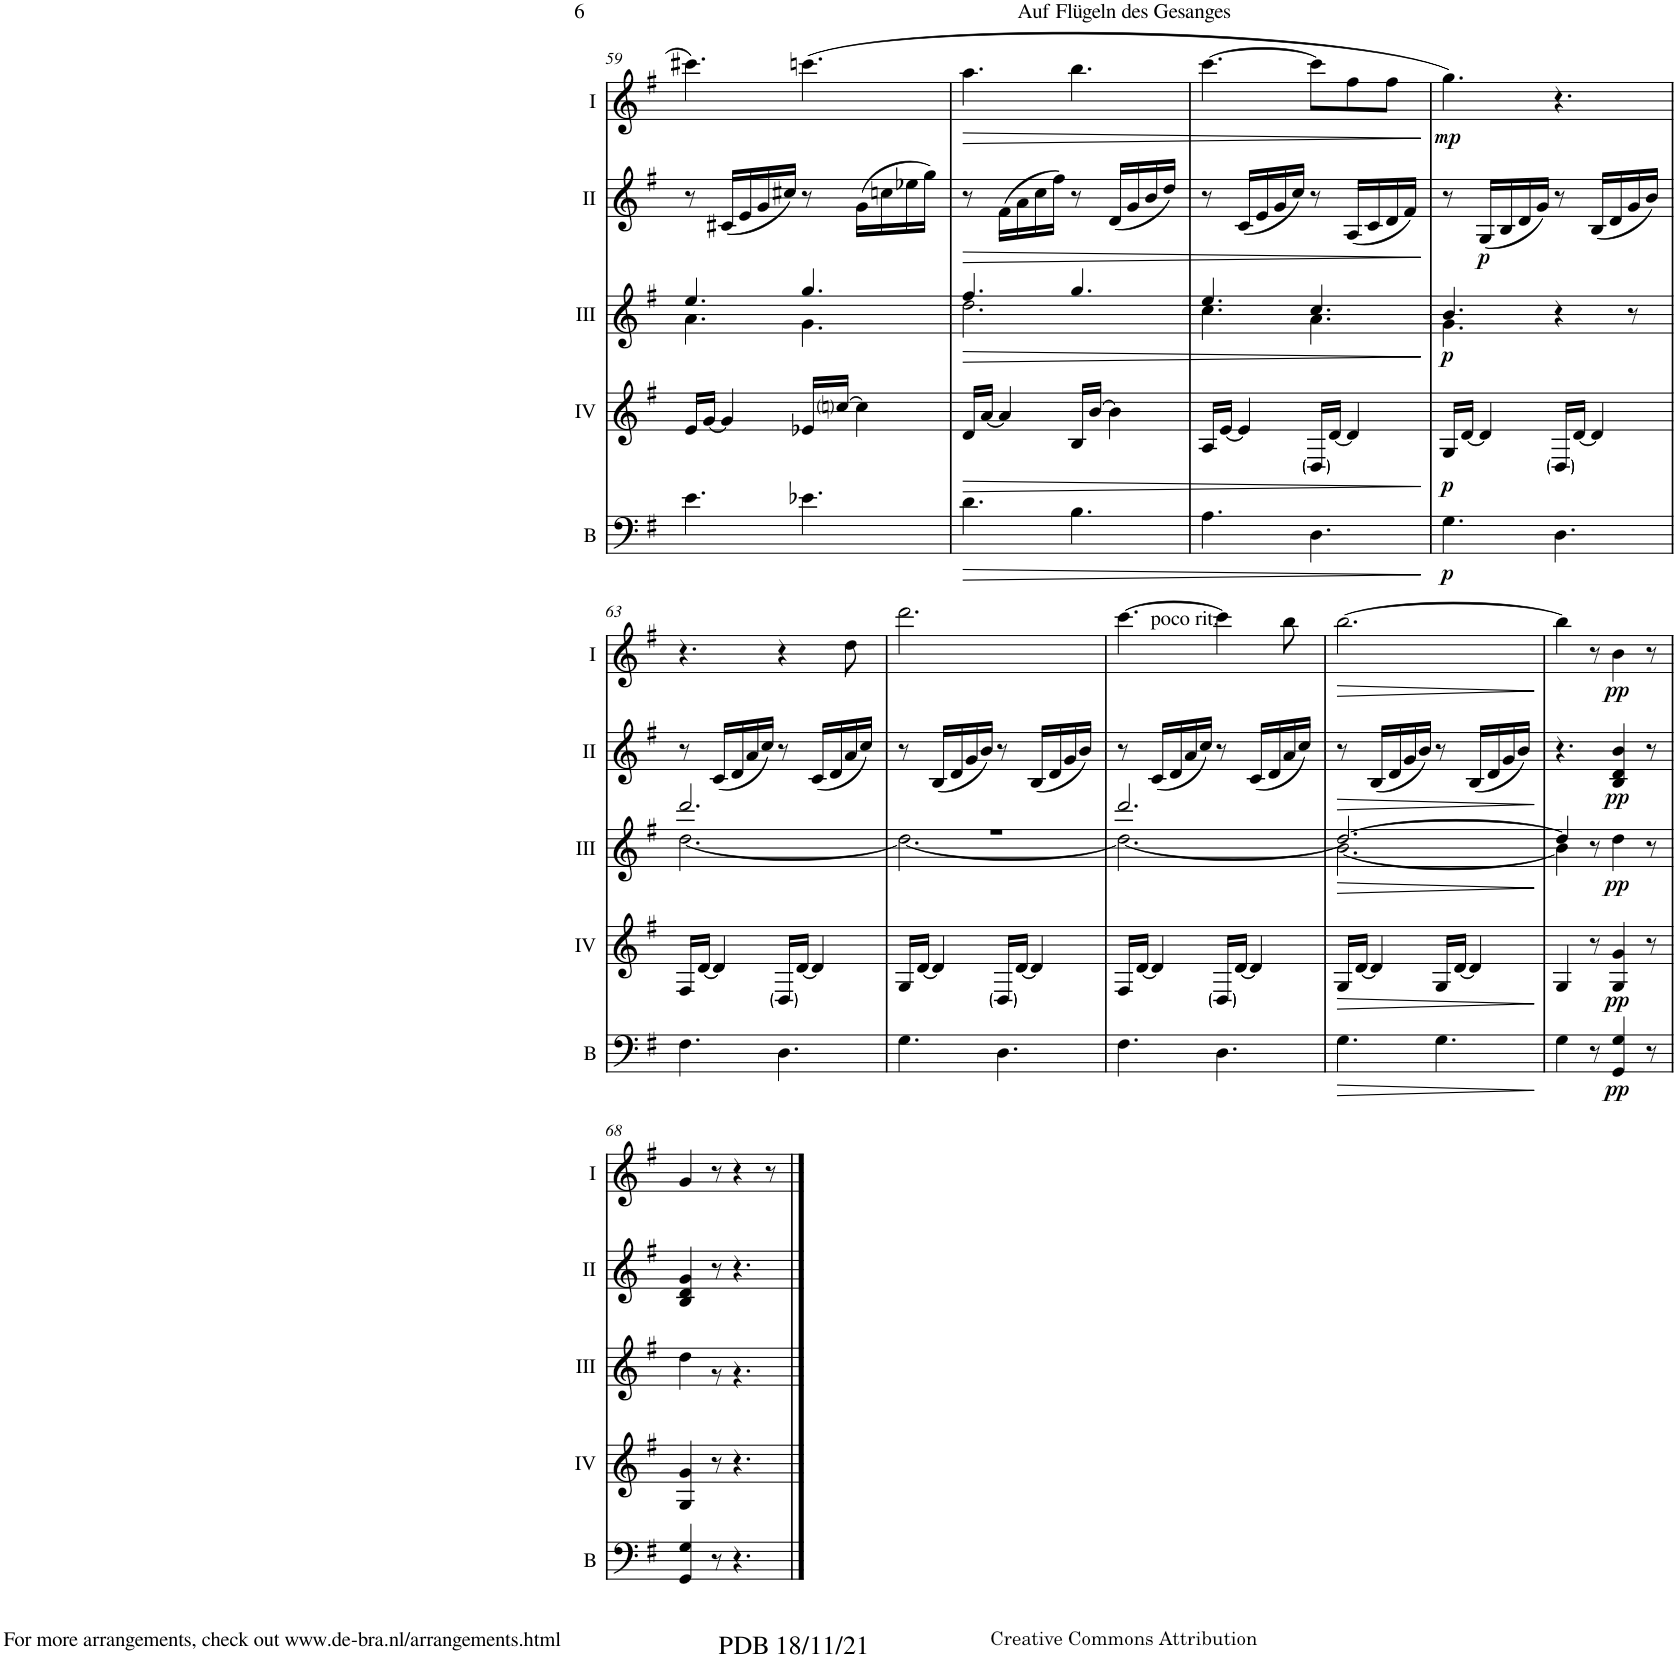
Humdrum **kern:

**kern	**dynam	**kern	**dynam	**kern	**dynam	**kern	**dynam	**kern	**dynam
*part5	*part5	*part4	*part4	*part3	*part3	*part2	*part2	*part1	*part1
*staff5	*staff5	*staff4	*staff4	*staff3	*staff3	*staff2	*staff2	*staff1	*staff1
*I"Bass	*	*I"Acc. 4	*	*I"Acc. 3	*	*I"Acc. 2	*	*I"Acc. 1	*
*I'B	*	*	*	*	*	*	*	*	*
!!LO:PB:g=z
*clefF4	*	*clefG2	*	*clefG2	*	*clefG2	*	*clefG2	*
*Trd7c12	*	*Trd7c12	*	*Trd7c12	*	*	*	*	*
*k[f#]	*	*k[f#]	*	*k[f#]	*	*k[f#]	*	*k[f#]	*
*M6/8	*	*M6/8	*	*M6/8	*	*M6/8	*	*M6/8	*
=59	=59	=59	=59	=59	=59	=59	=59	=59	=59
*	*	*	*	*^	*	*	*	*	*
4.e\	.	16e/LL	.	4.ee/	4.a\	.	8r	.	4.cc#X\	.
.	.	[16g/JJ	.	.	.	.	.	.	.	.
.	.	4g/]	.	.	.	.	(16c#X/LL	.	.	.
.	.	.	.	.	.	.	16e/	.	.	.
.	.	.	.	.	.	.	16g/	.	.	.
.	.	.	.	.	.	.	16cc#X/JJ)	.	.	.
4.e-X\	.	16e-X/LL	.	4.gg/	4.g\	.	8r	.	(4.ccn\	.
.	.	[16ccni/JJ	.	.	.	.	.	.	.	.
.	.	4cc\]	.	.	.	.	(16g\LL	.	.	.
.	.	.	.	.	.	.	16ccn\	.	.	.
.	.	.	.	.	.	.	16ee-X\	.	.	.
.	.	.	.	.	.	.	16gg\JJ)	.	.	.
=60	=60	=60	=60	=60	=60	=60	=60	=60	=60	=60
!	!LO:HP:b	!	!LO:HP:b	!	!	!LO:HP:b	!	!LO:HP:b	!	!LO:HP:b
4.d\	>	16d/LL	>	4.ff#/	2.dd\	>	8r	>	4.a\	>
.	.	[16a/JJ	.	.	.	.	.	.	.	.
.	.	4a/]	.	.	.	.	(16f#\LL	.	.	.
.	.	.	.	.	.	.	16a\	.	.	.
.	.	.	.	.	.	.	16cc\	.	.	.
.	.	.	.	.	.	.	16ff#\JJ)	.	.	.
4.B\	.	16B/LL	.	4.gg/	.	.	8r	.	4.b\	.
.	.	[16b/JJ	.	.	.	.	.	.	.	.
.	.	4b\]	.	.	.	.	(16d/LL	.	.	.
.	.	.	.	.	.	.	16g/	.	.	.
.	.	.	.	.	.	.	16b/	.	.	.
.	.	.	.	.	.	.	16dd/JJ)	.	.	.
=61	=61	=61	=61	=61	=61	=61	=61	=61	=61	=61
4.A\	.	16A/LL	.	4.ee/	4.cc\	.	8r	.	[4.cc\	.
.	.	[16e/JJ	.	.	.	.	.	.	.	.
.	.	4e/]	.	.	.	.	(16c/LL	.	.	.
.	.	.	.	.	.	.	16e/	.	.	.
.	.	.	.	.	.	.	16g/	.	.	.
.	.	.	.	.	.	.	16cc/JJ)	.	.	.
4.D\	.	16D/LL	.	4.cc/	4.a\	.	8r	.	8cc\L]	.
.	.	[16d/JJ	.	.	.	.	.	.	.	.
.	.	4d/]	.	.	.	.	(16A/LL	.	8f#\	.
.	.	.	.	.	.	.	16c/	.	.	.
.	.	.	.	.	.	.	16d/	.	8f#\J	.
.	.	.	.	.	.	.	16f#/JJ)	.	.	.
*	*	*	*	*v	*v	*	*	*	*	*
.	]	.	]	.	]	.	]	.	]
=62	=62	=62	=62	=62	=62	=62	=62	=62	=62
*	*	*	*	*^	*	*	*	*	*
!	!LO:DY:b	!	!LO:DY:b	!	!	!LO:DY:b	!	!	!	!LO:DY:b
4.G\	p	16G/LL	p	4.b/	4.g\	p	8r	.	4.g\)	mp
.	.	[16d/JJ	.	.	.	.	.	.	.	.
!	!	!	!	!	!	!	!	!LO:DY:b	!	!
.	.	4d/]	.	.	.	.	(16G/LL	p	.	.
.	.	.	.	.	.	.	16B/	.	.	.
.	.	.	.	.	.	.	16d/	.	.	.
.	.	.	.	.	.	.	16g/JJ)	.	.	.
4.D\	.	16D/LL	.	4r	4ryy	.	8r	.	4.r	.
.	.	[16d/JJ	.	.	.	.	.	.	.	.
.	.	4d/]	.	.	.	.	(16B/LL	.	.	.
.	.	.	.	.	.	.	16d/	.	.	.
.	.	.	.	8r	8ryy	.	16g/	.	.	.
.	.	.	.	.	.	.	16b/JJ)	.	.	.
!!LO:LB:g=z
=63	=63	=63	=63	=63	=63	=63	=63	=63	=63	=63
4.F#\	.	16F#/LL	.	2.ddd/	[2.dd\	.	8r	.	4.r	.
.	.	[16d/JJ	.	.	.	.	.	.	.	.
.	.	4d/]	.	.	.	.	(16c/LL	.	.	.
.	.	.	.	.	.	.	16d/	.	.	.
.	.	.	.	.	.	.	16a/	.	.	.
.	.	.	.	.	.	.	16cc/JJ)	.	.	.
4.D\	.	16D/LL	.	.	.	.	8r	.	4r	.
.	.	[16d/JJ	.	.	.	.	.	.	.	.
.	.	4d/]	.	.	.	.	(16c/LL	.	.	.
.	.	.	.	.	.	.	16d/	.	.	.
.	.	.	.	.	.	.	16a/	.	8d\	.
.	.	.	.	.	.	.	16cc/JJ)	.	.	.
=64	=64	=64	=64	=64	=64	=64	=64	=64	=64	=64
4.G\	.	16G/LL	.	2.r	2.dd\_	.	8r	.	2.dd\	.
.	.	[16d/JJ	.	.	.	.	.	.	.	.
.	.	4d/]	.	.	.	.	(16B/LL	.	.	.
.	.	.	.	.	.	.	16d/	.	.	.
.	.	.	.	.	.	.	16g/	.	.	.
.	.	.	.	.	.	.	16b/JJ)	.	.	.
4.D\	.	16D/LL	.	.	.	.	8r	.	.	.
.	.	[16d/JJ	.	.	.	.	.	.	.	.
.	.	4d/]	.	.	.	.	(16B/LL	.	.	.
.	.	.	.	.	.	.	16d/	.	.	.
.	.	.	.	.	.	.	16g/	.	.	.
.	.	.	.	.	.	.	16b/JJ)	.	.	.
=65	=65	=65	=65	=65	=65	=65	=65	=65	=65	=65
!	!	!	!	!	!	!	!	!	!LO:TX:a:t=poco rit.	!
4.F#\	.	16F#/LL	.	2.ddd/	2.dd\_	.	8r	.	[4.cc\	.
.	.	[16d/JJ	.	.	.	.	.	.	.	.
.	.	4d/]	.	.	.	.	(16c/LL	.	.	.
.	.	.	.	.	.	.	16d/	.	.	.
.	.	.	.	.	.	.	16a/	.	.	.
.	.	.	.	.	.	.	16cc/JJ)	.	.	.
4.D\	.	16D/LL	.	.	.	.	8r	.	4cc\]	.
.	.	[16d/JJ	.	.	.	.	.	.	.	.
.	.	4d/]	.	.	.	.	(16c/LL	.	.	.
.	.	.	.	.	.	.	16d/	.	.	.
.	.	.	.	.	.	.	16a/	.	8b\	.
.	.	.	.	.	.	.	16cc/JJ)	.	.	.
=66	=66	=66	=66	=66	=66	=66	=66	=66	=66	=66
!	!LO:HP:b	!	!LO:HP:b	!	!	!LO:HP:b	!	!LO:HP:b	!	!LO:HP:b
4.G\	>	16G/LL	>	2.dd/_	[2.b\	>	8r	>	[2.b\	>
.	.	[16d/JJ	.	.	.	.	.	.	.	.
.	.	4d/]	.	.	.	.	(16B/LL	.	.	.
.	.	.	.	.	.	.	16d/	.	.	.
.	.	.	.	.	.	.	16g/	.	.	.
.	.	.	.	.	.	.	16b/JJ)	.	.	.
4.G\	.	16G/LL	.	.	.	.	8r	.	.	.
.	.	[16d/JJ	.	.	.	.	.	.	.	.
.	.	4d/]	.	.	.	.	(16B/LL	.	.	.
.	.	.	.	.	.	.	16d/	.	.	.
.	.	.	.	.	.	.	16g/	.	.	.
.	.	.	.	.	.	.	16b/JJ)	.	.	.
*	*	*	*	*v	*v	*	*	*	*	*
.	]	.	]	.	]	.	]	.	]
=67	=67	=67	=67	=67	=67	=67	=67	=67	=67
*	*	*	*	*^	*	*	*	*	*
4G\	.	4G/	.	4dd/]	4b\]	.	4.r	.	4b\]	.
8r	.	8r	.	8r	8ryy	.	.	.	8r	.
!	!LO:DY:b	!	!LO:DY:b	!	!	!LO:DY:b	!	!LO:DY:b	!	!LO:DY:b
4GG/ 4G/	pp	4G/ 4g/	pp	4dd\	4ryy	pp	4B/ 4d/ 4b/	pp	4b\	pp
8r	.	8r	.	8r	8ryy	.	8r	.	8r	.
!!LO:LB:g=z
=68	=68	=68	=68	=68	=68	=68	=68	=68	=68	=68
!	!	!	!	!	!	!	!	!	!LO:TX:b:t=PDB 18/11/21	!
!	!	!	!	!	!	!	!	!	!LO:TX:b:t=For more arrangements, check out www.de-bra.nl/arrangements.html	!
4GG/ 4G/	.	4G/ 4g/	.	2.ryy	4dd\	.	4B/ 4d/ 4g/	.	4g/	.
8r	.	8r	.	.	8r	.	8r	.	8r	.
4.r	.	4.r	.	.	4.r	.	4.r	.	4r	.
.	.	.	.	.	.	.	.	.	8r	.
*	*	*	*	*v	*v	*	*	*	*	*
==	==	==	==	==	==	==	==	==	==
*-	*-	*-	*-	*-	*-	*-	*-	*-	*-
